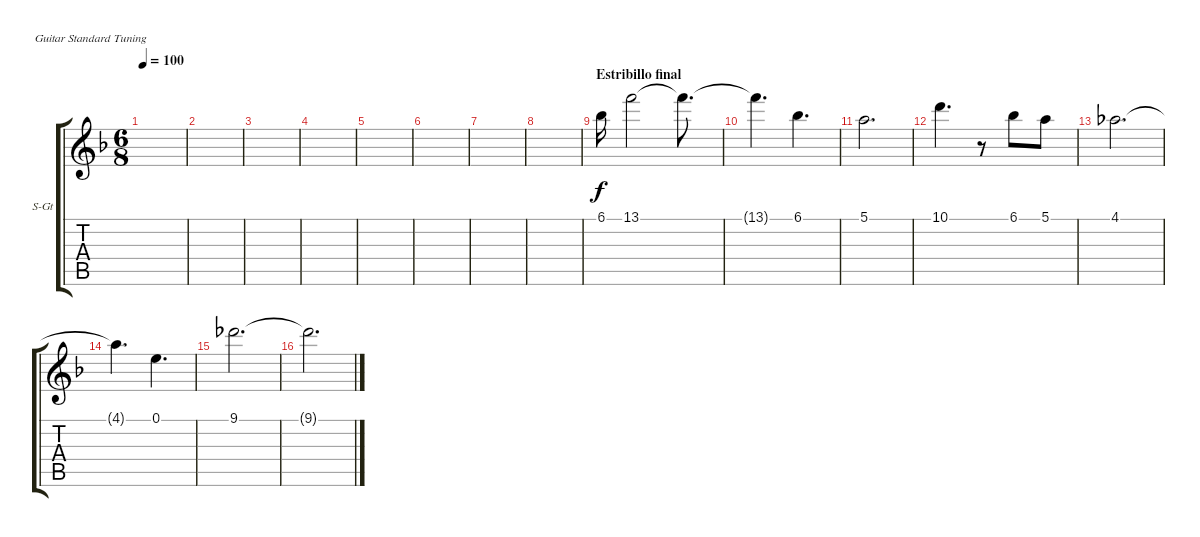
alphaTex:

\defaultSystemsLayout 4
\bracketExtendMode groupsimilarinstruments
\firstSystemTrackNameOrientation horizontal
\otherSystemsTrackNameOrientation horizontal
\track ("Teclado" "S-Gt") {instrument fx7echoes}
\staff {score tabs}
\tuning (E4 B3 G3 D3 A2 E2)
\displaytranspose 12
\ts (6 8)
\tempo 100
\clef g2
\ks dminor
|
|
|
|
|
|
|
|
\section ("" "Estribillo final")
6.1.16 13.1.2 13.1{t}.8{d} |
13.1{t}.4{d} 6.1.4{d} |
5.1.2{d} |
10.1.4{d} r.8 6.1.8 5.1.8 |
4.1.2{d} |
4.1{t}.4{d} 0.1.4{d} |
9.1.2{d} |
9.1{t}.2{d}
